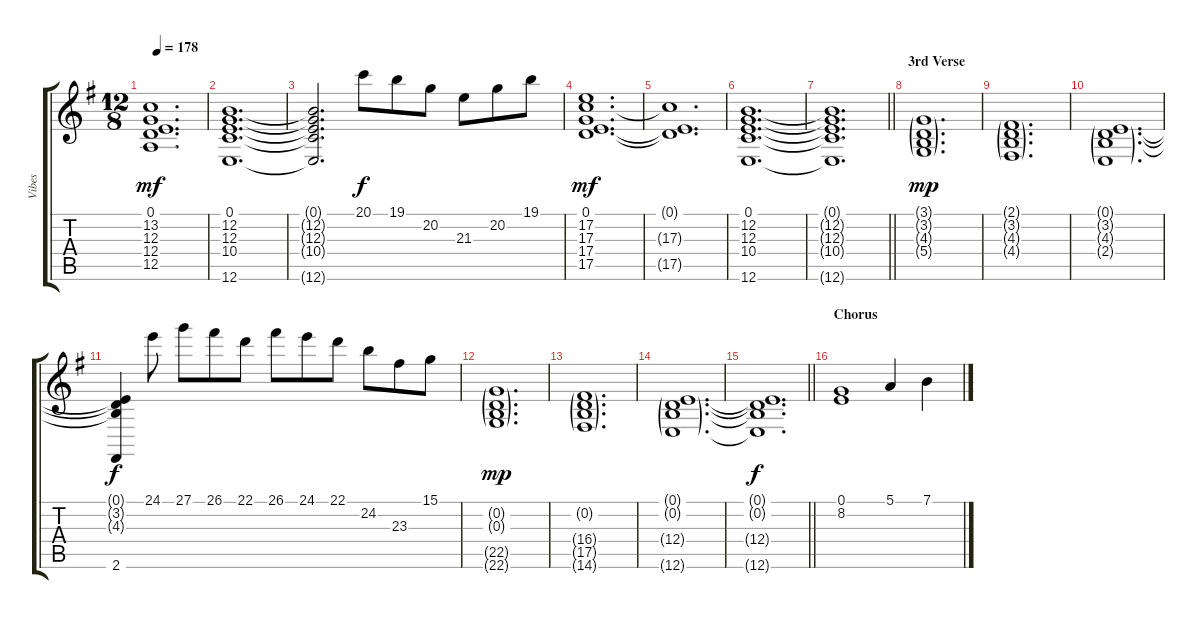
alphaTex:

\track ("Vibes" "Vibes") {instrument vibraphone}
\staff {score tabs}
\tuning (E4 B3 G3 D3 A2 E2) {hide}
\ts (12 8)
\tempo 178
\clef g2
\ks g
(0.1{t} 13.2{t} 12.3{t} 12.4{t} 12.5{t}).1{d dy mf} |
(0.1 12.2 12.3 10.4 12.6).1{d} |
(0.1{t} 12.2{t} 12.3{t} 10.4{t} 12.6{t}).2{d} 20.1.8{dy f} 19.1.8 20.2.8 21.3.8 20.2.8 19.1.8 |
(0.1 17.2 17.3 17.4 17.5).1{d dy mf} |
(0.1{t} 17.3{t} 17.5{t}).1{d} |
(0.1 12.2 12.3 10.4 12.6).1{d} |
\barLineRight lightlight
(0.1{t} 12.2{t} 12.3{t} 10.4{t} 12.6{t}).1{d} |
\section ("" "3rd Verse")
(3.1{g} 3.2{g} 4.3{g} 5.4{g}).1{d dy mp} |
(2.1{g} 3.2{g} 4.3{g} 4.4{g}).1{d} |
(0.1{g} 3.2{g} 4.3{g} 2.4{g}).1{d} |
(0.1{t} 3.2{t} 4.3{t} 2.6).4{dy f} 24.1.8 27.1.8 26.1.8 22.1.8 26.1.8 24.1.8 22.1.8 24.2.8 23.3.8 15.1.8 |
(0.2{g} 0.3{g} 22.5{g} 22.6{g}).1{d dy mp} |
(0.2{g} 16.4{g} 17.5{g} 14.6{g}).1{d} |
(0.1{g} 0.2{g} 12.4{g} 12.6{g}).1{d} |
\barLineRight lightlight
(0.1{t} 0.2{t} 12.4{t} 12.6{t}).1{d dy f} |
\section ("" "Chorus")
(0.1 8.2).1 5.1.4 7.1.4
